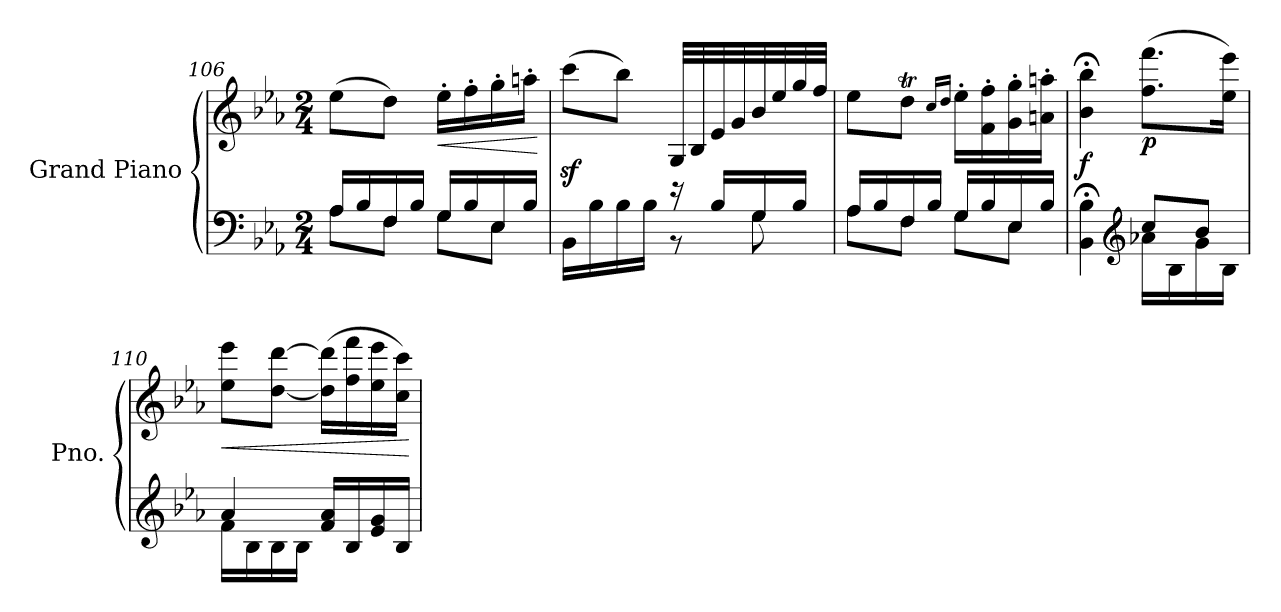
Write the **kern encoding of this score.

**kern	**kern	**dynam
*part1	*part1	*part1
*staff2	*staff1	*staff1/2
*I"Grand Piano	*	*
*I'Pno.	*	*
!!LO:PB:g=z
*clefF4	*clefG2	*
*k[b-e-a-]	*k[b-e-a-]	*
*M2/4	*M2/4	*
=106	=106	=106
*^	*	*
16A-/LL	8A-\L	(8ee-\L	.
16B-/	.	.	.
16F/	8F\J	8dd\J)	.
16B-/JJ	.	.	.
!	!	!	!LO:HP:b
16G/LL	8G\L	16ee-'\LL	<
16B-/	.	16ff'\	.
16E-/	8E-\J	16gg'\	.
16B-/JJ	.	16aan'\JJ	.
*v	*v	*	*
.	.	[
=107	=107	=107
*^	*	*
16BB-\LL	4ryy	(8cccz<\L	.
16B-\	.	.	.
16B-\	.	8bb-\J)	.
16B-\JJ	.	.	.
16r	8r	32G/LLL	.
.	.	32B-/	.
16B-/LL	.	32e-/	.
.	.	32g/	.
16G/	8G\	32b-/	.
.	.	32ee-/	.
16B-/JJ	.	32gg/	.
.	.	32ff/JJJ	.
=108	=108	=108	=108
16A-/LL	8A-\L	8ee-\L	.
16B-/	.	.	.
16F/	8F\J	8ddt\J	.
16B-/JJ	.	.	.
.	.	16qcc/LL	.
.	.	16qdd/JJ	.
16G/LL	8G\L	16ee-'\LL	.
16B-/	.	16f\' 16ff\'	.
16E-/	8E-\J	16g\' 16gg\'	.
16B-/JJ	.	16an\' 16aan\'JJ	.
=109	=109	=109	=109
!	!	!	!LO:DY:b
4BB-\;< 4B-\;<	4ryy	4b-\;< 4bb-\;<	f
*clefG2	*	*	*
!	!	!	!LO:DY:b
8cc/L	16a-X\LL	(8.ff\ 8.fff\L	p
.	16B-\	.	.
8b-/J	16g\	.	.
.	16B-\JJ	16ee-\ 16eee-\Jk)	.
!!LO:LB:g=z
=110	=110	=110	=110
!	!	!	!LO:HP:b
4a-/	16f\LL	8ee-\ 8eee-\L	<
.	16B-\	.	.
.	16B-\	[8dd\ [8ddd\J	.
.	16B-\JJ	.	.
16f/ 16a-/LL	4ryy	(16dd\] 16ddd\]LL	.
16B-/	.	16ff\ 16fff\	.
16e-/ 16g/	.	16ee-\ 16eee-\	.
16B-/JJ	.	16cc\ 16ccc\JJ)	.
*v	*v	*	*
.	.	[
=	=	=
*-	*-	*-
